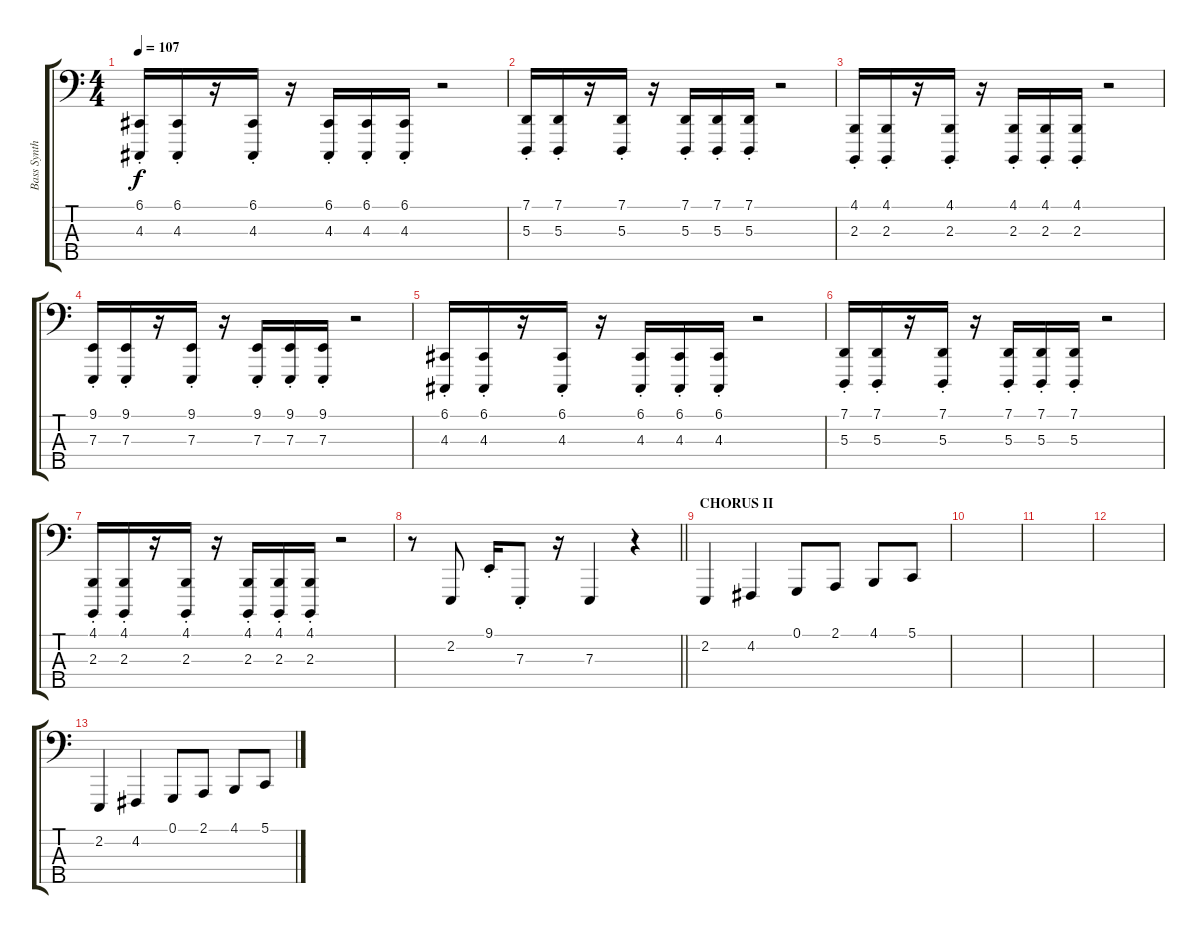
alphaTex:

\track ("Bass Synth R" "Bass Synth") {instrument lead8bassandlead}
\staff {score tabs}
\tuning (G1 D1 A0 E0 B-1) {hide}
\ts (4 4)
\tempo 107
\clef f4
\ks c
(6.1{st} 4.3).16{dy f} (6.1{st} 4.3).16 r.16 (6.1{st} 4.3).16 r.16 (6.1{st} 4.3).16 (6.1{st} 4.3).16 (6.1{st} 4.3).16 r.2 |
(7.1{st} 5.3).16 (7.1{st} 5.3).16 r.16 (7.1{st} 5.3).16 r.16 (7.1{st} 5.3).16 (7.1{st} 5.3).16 (7.1{st} 5.3).16 r.2 |
(4.1{st} 2.3).16 (4.1{st} 2.3).16 r.16 (4.1{st} 2.3).16 r.16 (4.1{st} 2.3).16 (4.1{st} 2.3).16 (4.1{st} 2.3).16 r.2 |
(9.1{st} 7.3).16 (9.1{st} 7.3).16 r.16 (9.1{st} 7.3).16 r.16 (9.1{st} 7.3).16 (9.1{st} 7.3).16 (9.1{st} 7.3).16 r.2 |
(6.1{st} 4.3).16 (6.1{st} 4.3).16 r.16 (6.1{st} 4.3).16 r.16 (6.1{st} 4.3).16 (6.1{st} 4.3).16 (6.1{st} 4.3).16 r.2 |
(7.1{st} 5.3).16 (7.1{st} 5.3).16 r.16 (7.1{st} 5.3).16 r.16 (7.1{st} 5.3).16 (7.1{st} 5.3).16 (7.1{st} 5.3).16 r.2 |
(4.1{st} 2.3).16 (4.1{st} 2.3).16 r.16 (4.1{st} 2.3).16 r.16 (4.1{st} 2.3).16 (4.1{st} 2.3).16 (4.1{st} 2.3).16 r.2 |
\barLineRight lightlight
r.8 2.2.8 9.1{st}.16 7.3{st}.8 r.16 7.3.4 r.4 |
\section ("" "CHORUS II")
2.2.4 4.2.4 0.1.8 2.1.8 4.1.8 5.1.8 |
|
|
|
2.2.4 4.2.4 0.1.8 2.1.8 4.1.8 5.1.8
